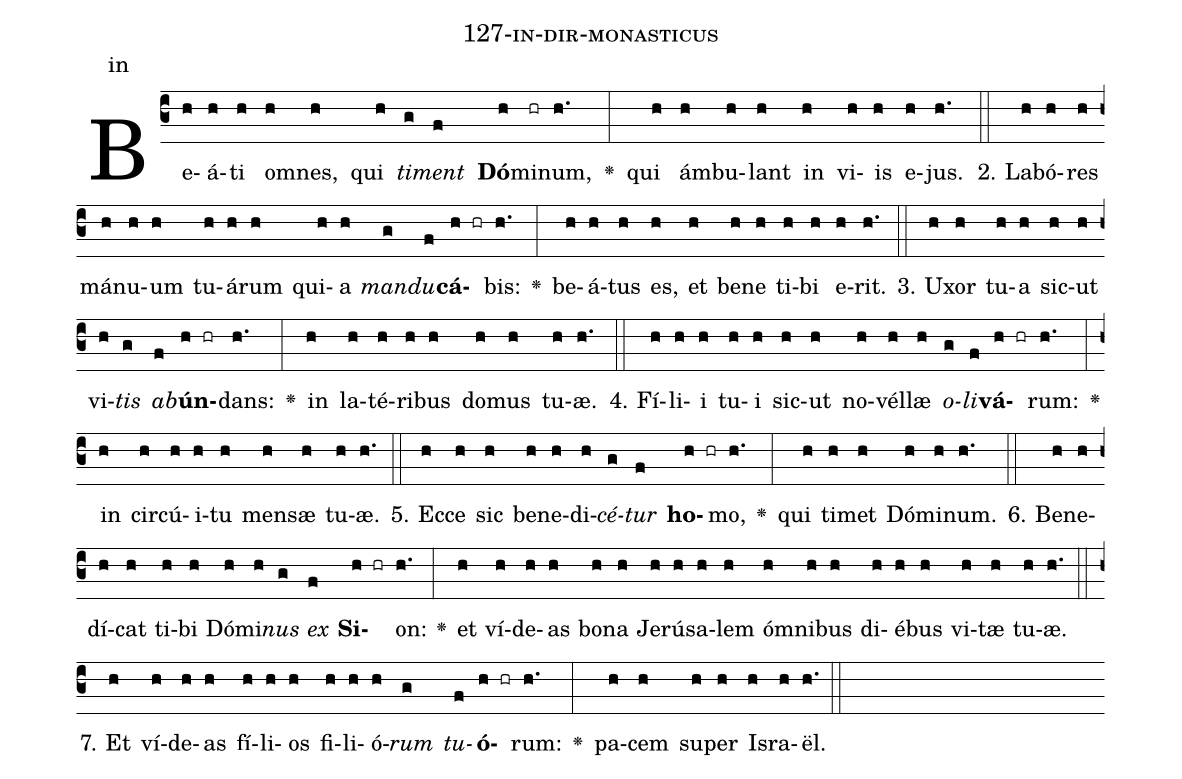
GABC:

name: 127-in-dir-monasticus;
annotation: in;
%%
(c3)Be(h)á(h)ti(h) om(h)nes,(h) qui(h) <i>ti</i>(g)<i>ment</i>(f) <b>Dó</b>(h)mi(hr)num,(h.) <v>\greheightstar</v>(:) qui(h) ám(h)bu(h)lant(h) in(h) vi(h)is(h) e(h)jus.(h.) (::)
2. La(h)bó(h)res(h) má(h)nu(h)um(h) tu(h)á(h)rum(h) qui(h)a(h) <i>man</i>(g)<i>du</i>(f)<b>cá</b>(h hr)bis:(h.) <v>\greheightstar</v>(:) be(h)á(h)tus(h) es,(h) et(h) be(h)ne(h) ti(h)bi(h) e(h)rit.(h.) (::)
3. U(h)xor(h) tu(h)a(h) sic(h)ut(h) vi(h)<i>tis</i>(g) <i>ab</i>(f)<b>ún</b>(h hr)dans:(h.) <v>\greheightstar</v>(:) in(h) la(h)té(h)ri(h)bus(h) do(h)mus(h) tu(h)æ.(h.) (::)
4. Fí(h)li(h)i(h) tu(h)i(h) sic(h)ut(h) no(h)vél(h)læ(h) <i>o</i>(g)<i>li</i>(f)<b>vá</b>(h hr)rum:(h.) <v>\greheightstar</v>(:) in(h) cir(h)cú(h)i(h)tu(h) men(h)sæ(h) tu(h)æ.(h.) (::)
5. Ec(h)ce(h) sic(h) be(h)ne(h)di(h)<i>cé</i>(g)<i>tur</i>(f) <b>ho</b>(h hr)mo,(h.) <v>\greheightstar</v>(:) qui(h) ti(h)met(h) Dó(h)mi(h)num.(h.) (::)
6. Be(h)ne(h)dí(h)cat(h) ti(h)bi(h) Dó(h)mi(h)<i>nus</i>(g) <i>ex</i>(f) <b>Si</b>(h hr)on:(h.) <v>\greheightstar</v>(:) et(h) ví(h)de(h)as(h) bo(h)na(h) Je(h)rú(h)sa(h)lem(h) óm(h)ni(h)bus(h) di(h)é(h)bus(h) vi(h)tæ(h) tu(h)æ.(h.) (::)
7. Et(h) ví(h)de(h)as(h) fí(h)li(h)os(h) fi(h)li(h)ó(h)<i>rum</i>(g) <i>tu</i>(f)<b>ó</b>(h hr)rum:(h.) <v>\greheightstar</v>(:) pa(h)cem(h) su(h)per(h) Is(h)ra(h)ël.(h.) (::)
